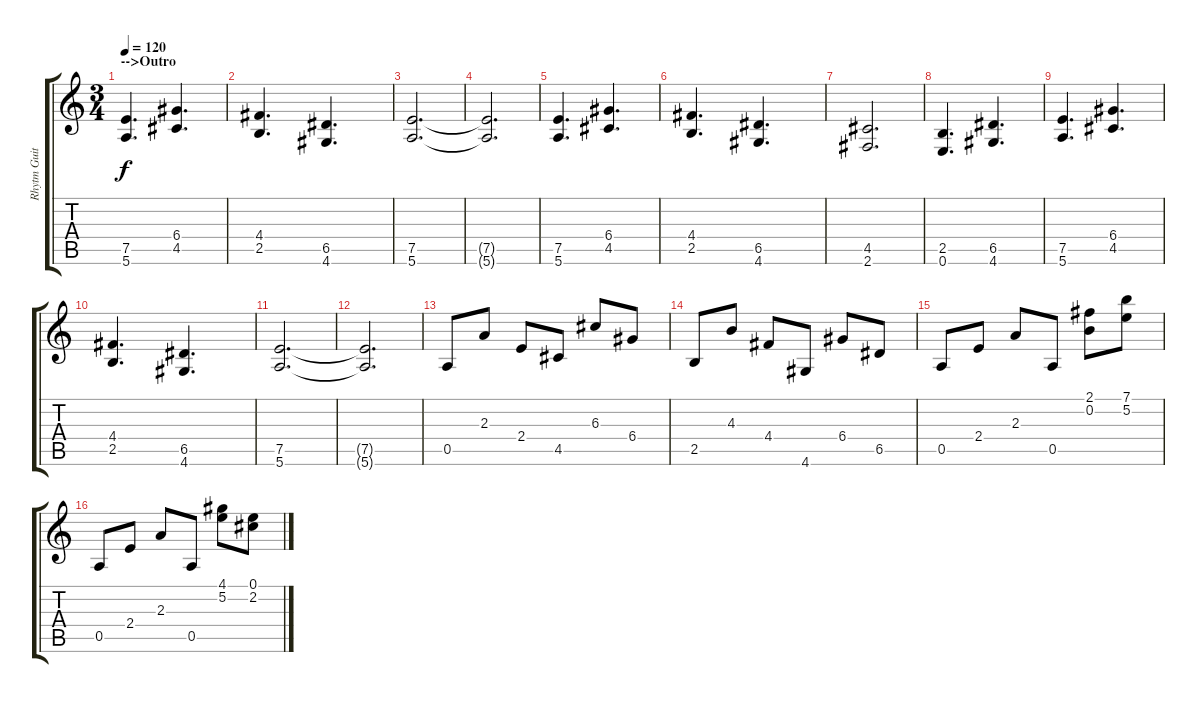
\track ("Rhytm Guitar" "Rhytm Guit") {instrument acousticguitarsteel}
\staff {score tabs}
\tuning (E4 B3 G3 D3 A2 E2) {hide}
\ts (3 4)
\section ("" "-->Outro")
\tempo 120
\clef g2
\ks c
(7.5 5.6).4{d dy f volume 7} (6.4 4.5).4{d} |
(4.4 2.5).4{d} (6.5 4.6).4{d} |
(7.5 5.6).2{d} |
(7.5{t} 5.6{t}).2{d} |
(7.5 5.6).4{d} (6.4 4.5).4{d} |
(4.4 2.5).4{d} (6.5 4.6).4{d} |
(4.5 2.6).2{d} |
(2.5 0.6).4{d} (6.5 4.6).4{d} |
(7.5 5.6).4{d} (6.4 4.5).4{d} |
(4.4 2.5).4{d} (6.5 4.6).4{d} |
(7.5 5.6).2{d volume 4} |
(7.5{t} 5.6{t}).2{d} |
0.5.8{volume 8 instrument electricguitarclean} 2.3.8 2.4.8 4.5.8 6.3.8 6.4.8 |
2.5.8 4.3.8 4.4.8 4.6.8 6.4.8 6.5.8 |
0.5.8 2.4.8 2.3.8 0.5.8 (2.1 0.2).8 (7.1 5.2).8 |
0.5.8 2.4.8 2.3.8 0.5.8 (4.1 5.2).8 (0.1 2.2).8
